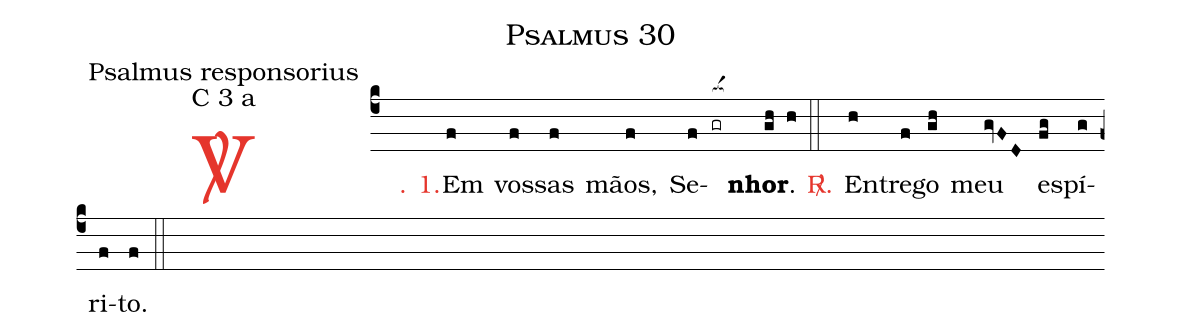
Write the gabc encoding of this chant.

name: Psalmus 30;
office-part: Psalmus responsorius;
mode: C 3 a;
%%
(c4)

<c><sp>V/</sp>. 1.</c>() Em(f) vos(f)sas(f) mãos,(f) Se(f)<nlba>(gr[ocba:1{])<b>nhor</b>.</nlba>(gh[ocba:0}] h)

(::)

<nlba><c><sp>R/</sp>.</c>() En</nlba>(h)tre(f)go(gh) meu(gvFD) es(fg)pí(g)ri(f)to.(f)

(::)
